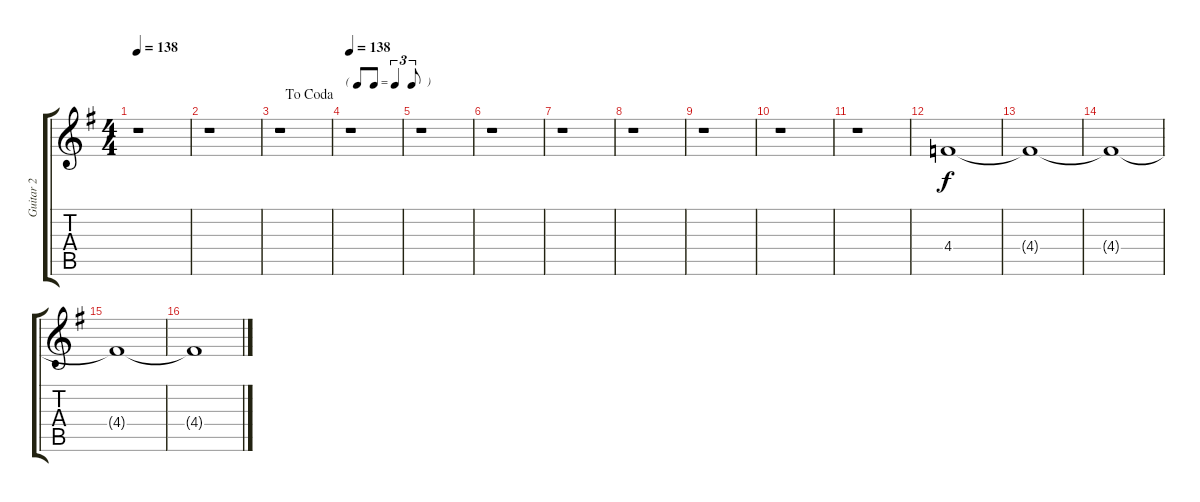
\track ("Guitar 2" "Guitar 2") {instrument overdrivenguitar}
\staff {score tabs}
\tuning (Eb4 Bb3 Gb3 Db3 Ab2 Eb2) {hide}
\ts (4 4)
\tempo 138
\clef g2
\ks g
r.1{dy f} |
r.1 |
\jump dacoda
r.1 |
\tf triplet8th
\tempo 138
r.1 |
r.1 |
r.1 |
r.1 |
r.1 |
r.1 |
r.1 |
r.1 |
4.4.1 |
4.4{t}.1 |
4.4{t}.1 |
4.4{t}.1 |
4.4{t}.1
